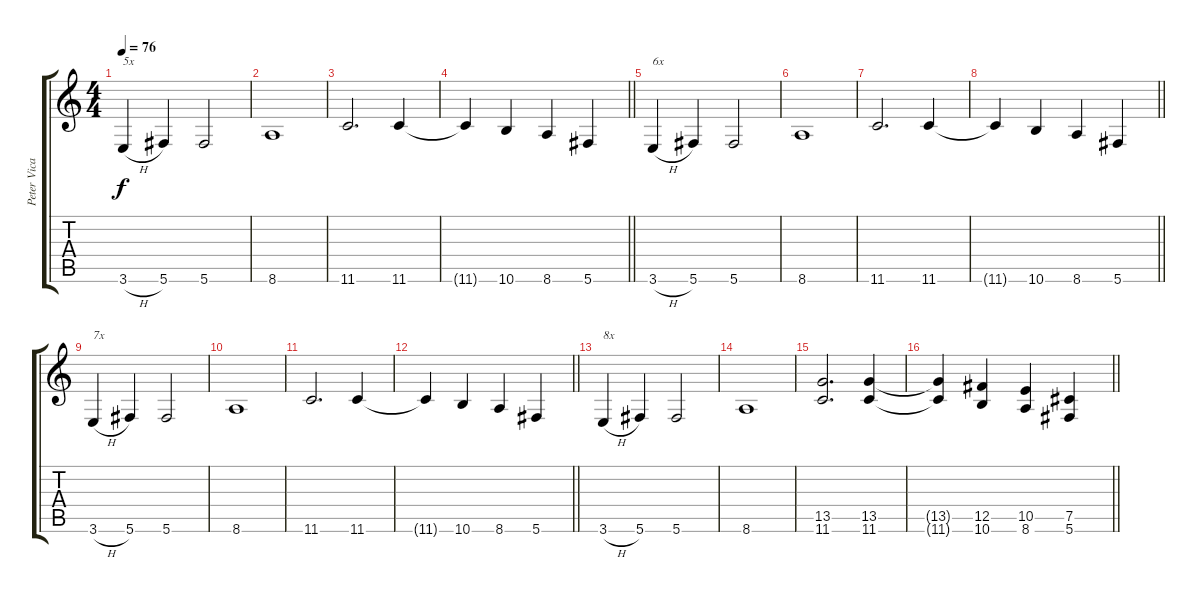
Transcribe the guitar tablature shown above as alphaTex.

\track ("Peter Vicar" "Peter Vica") {instrument distortionguitar}
\staff {score tabs}
\tuning (Db4 Ab3 E3 B2 Gb2 Db2) {hide}
\ts (4 4)
\tempo 76
\clef g2
\ks c
3.6{h}.4{txt "5x" dy f} 5.6.4 5.6.2 |
8.6.1 |
11.6.2{d} 11.6.4 |
\barLineRight lightlight
11.6{t}.4 10.6.4 8.6.4 5.6.4 |
3.6{h}.4{txt "6x"} 5.6.4 5.6.2 |
8.6.1 |
11.6.2{d} 11.6.4 |
\barLineRight lightlight
11.6{t}.4 10.6.4 8.6.4 5.6.4 |
3.6{h}.4{txt "7x"} 5.6.4 5.6.2 |
8.6.1 |
11.6.2{d} 11.6.4 |
\barLineRight lightlight
11.6{t}.4 10.6.4 8.6.4 5.6.4 |
3.6{h}.4{txt "8x"} 5.6.4 5.6.2 |
8.6.1 |
(13.5 11.6).2{d} (13.5 11.6).4 |
\barLineRight lightlight
(13.5{t} 11.6{t}).4 (12.5 10.6).4 (10.5 8.6).4 (7.5 5.6).4
